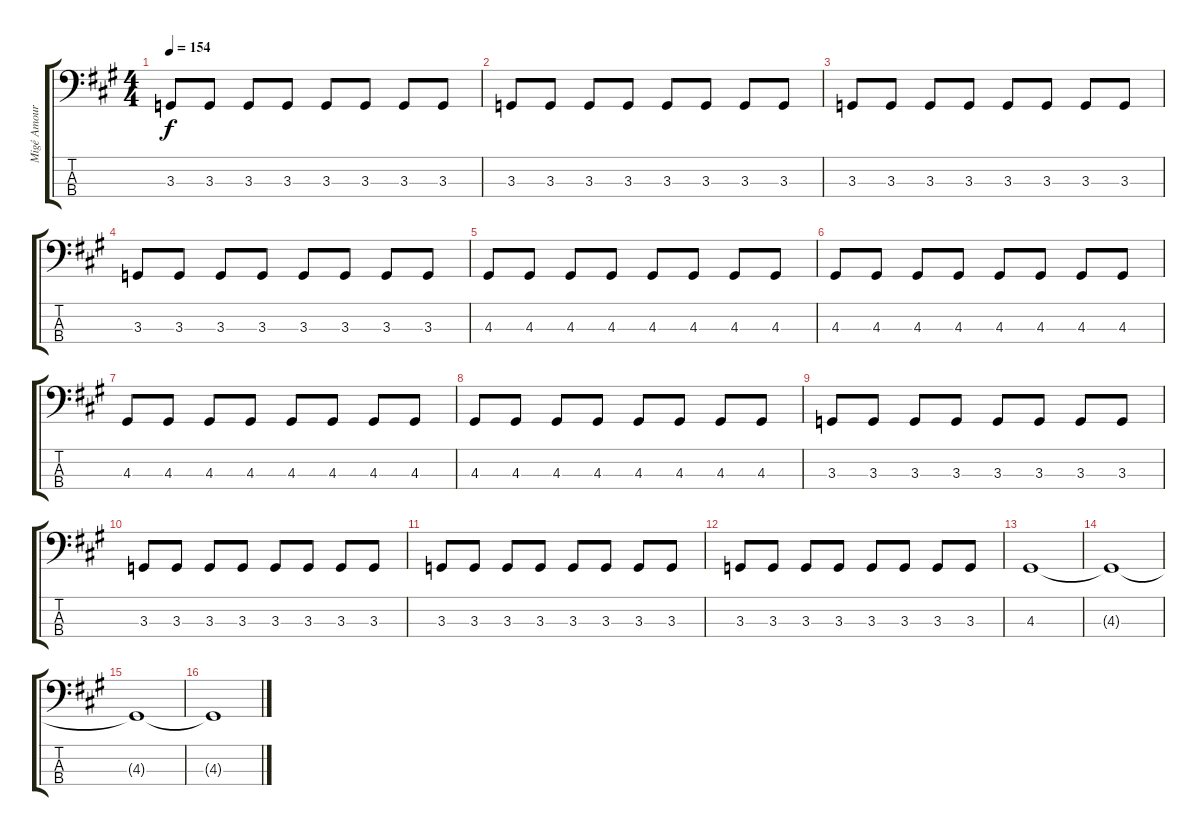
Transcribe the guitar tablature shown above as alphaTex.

\track ("Migé Amour (Bass)" "Migé Amour") {instrument electricbasspick}
\staff {score tabs}
\tuning (D2 A1 E1 B0) {hide}
\ts (4 4)
\tempo 154
\clef f4
\ks a
3.3.8{dy f} 3.3.8 3.3.8 3.3.8 3.3.8 3.3.8 3.3.8 3.3.8 |
3.3.8 3.3.8 3.3.8 3.3.8 3.3.8 3.3.8 3.3.8 3.3.8 |
3.3.8 3.3.8 3.3.8 3.3.8 3.3.8 3.3.8 3.3.8 3.3.8 |
3.3.8 3.3.8 3.3.8 3.3.8 3.3.8 3.3.8 3.3.8 3.3.8 |
4.3.8 4.3.8 4.3.8 4.3.8 4.3.8 4.3.8 4.3.8 4.3.8 |
4.3.8 4.3.8 4.3.8 4.3.8 4.3.8 4.3.8 4.3.8 4.3.8 |
4.3.8 4.3.8 4.3.8 4.3.8 4.3.8 4.3.8 4.3.8 4.3.8 |
4.3.8 4.3.8 4.3.8 4.3.8 4.3.8 4.3.8 4.3.8 4.3.8 |
3.3.8 3.3.8 3.3.8 3.3.8 3.3.8 3.3.8 3.3.8 3.3.8 |
3.3.8 3.3.8 3.3.8 3.3.8 3.3.8 3.3.8 3.3.8 3.3.8 |
3.3.8 3.3.8 3.3.8 3.3.8 3.3.8 3.3.8 3.3.8 3.3.8 |
3.3.8 3.3.8 3.3.8 3.3.8 3.3.8 3.3.8 3.3.8 3.3.8 |
4.3.1 |
4.3{t}.1 |
4.3{t}.1 |
4.3{t}.1
